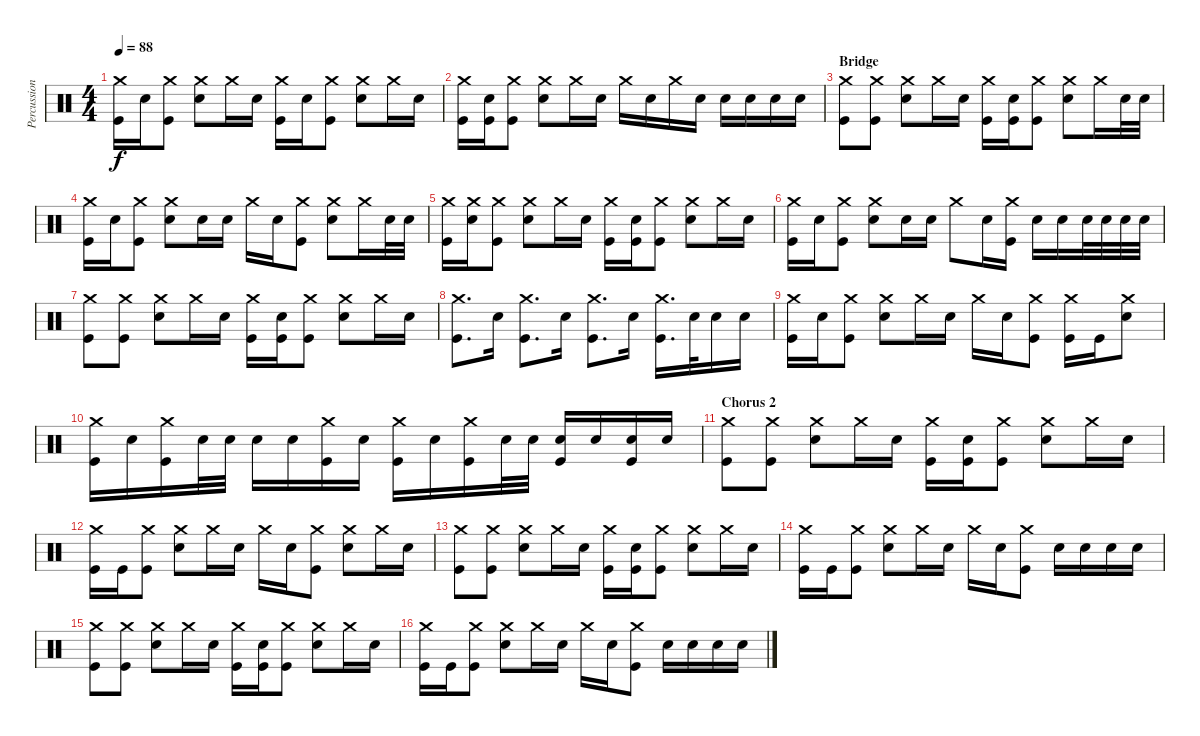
\track ("Percussion" "Percussion") {instrument percussion}
\staff {score}
\articulation defaults
\ts (4 4)
\tempo 88
\clef neutral
\ks c
("Crash medium (hit)" "Kick (hit)").16{dy f} "Snare (hit) 2".16 ("Crash medium (hit)" "Kick (hit)").8 ("Crash medium (hit)" "Snare (hit) 2").8 "Crash medium (hit)".16 "Snare (hit) 2".16 ("Crash medium (hit)" "Kick (hit)").16 "Snare (hit) 2".16 ("Crash medium (hit)" "Kick (hit)").8 ("Crash medium (hit)" "Snare (hit) 2").8 "Crash medium (hit)".16 "Snare (hit) 2".16 |
("Crash medium (hit)" "Kick (hit)").16 ("Snare (hit) 2" "Kick (hit)").16 ("Crash medium (hit)" "Kick (hit)").8 ("Crash medium (hit)" "Snare (hit) 2").8 "Crash medium (hit)".16 "Snare (hit) 2".16 "Crash medium (hit)".16 "Snare (hit) 2".16 "Crash medium (hit)".16 "Snare (hit) 2".16 "Snare (hit) 2".16 "Snare (hit) 2".16 "Snare (hit) 2".16 "Snare (hit) 2".16 |
\section ("" "Bridge")
("Crash medium (hit)" "Kick (hit)").8 ("Crash medium (hit)" "Kick (hit)").8 ("Crash medium (hit)" "Snare (hit) 2").8 "Crash medium (hit)".16 "Snare (hit) 2".16 ("Crash medium (hit)" "Kick (hit)").16 ("Snare (hit) 2" "Kick (hit)").16 ("Crash medium (hit)" "Kick (hit)").8 ("Crash medium (hit)" "Snare (hit) 2").8 "Crash medium (hit)".16 "Snare (hit) 2".32 "Snare (hit) 2".32 |
("Crash medium (hit)" "Kick (hit)").16 "Snare (hit) 2".16 ("Crash medium (hit)" "Kick (hit)").8 ("Crash medium (hit)" "Snare (hit) 2").8 "Snare (hit) 2".16 "Snare (hit) 2".16 "Crash medium (hit)".16 "Snare (hit) 2".16 ("Crash medium (hit)" "Kick (hit)").8 ("Crash medium (hit)" "Snare (hit) 2").8 "Crash medium (hit)".16 "Snare (hit) 2".32 "Snare (hit) 2".32 |
("Crash medium (hit)" "Kick (hit)").16 ("Crash medium (hit)" "Snare (hit) 2").16 ("Crash medium (hit)" "Kick (hit)").8 ("Crash medium (hit)" "Snare (hit) 2").8 "Crash medium (hit)".16 "Snare (hit) 2".16 ("Crash medium (hit)" "Kick (hit)").16 ("Snare (hit) 2" "Kick (hit)").16 ("Crash medium (hit)" "Kick (hit)").8 ("Crash medium (hit)" "Snare (hit) 2").8 "Crash medium (hit)".16 "Snare (hit) 2".16 |
("Crash medium (hit)" "Kick (hit)").16 "Snare (hit) 2".16 ("Crash medium (hit)" "Kick (hit)").8 ("Crash medium (hit)" "Snare (hit) 2").8 "Snare (hit) 2".16 "Snare (hit) 2".16 "Crash medium (hit)".8 "Snare (hit) 2".16 ("Crash medium (hit)" "Kick (hit)").16 "Snare (hit) 2".16 "Snare (hit) 2".16 "Snare (hit) 2".32 "Snare (hit) 2".32 "Snare (hit) 2".32 "Snare (hit) 2".32 |
("Crash medium (hit)" "Kick (hit)").8 ("Crash medium (hit)" "Kick (hit)").8 ("Crash medium (hit)" "Snare (hit) 2").8 "Crash medium (hit)".16 "Snare (hit) 2".16 ("Crash medium (hit)" "Kick (hit)").16 ("Snare (hit) 2" "Kick (hit)").16 ("Crash medium (hit)" "Kick (hit)").8 ("Crash medium (hit)" "Snare (hit) 2").8 "Crash medium (hit)".16 "Snare (hit) 2".16 |
("Crash medium (hit)" "Kick (hit)").8{d} "Snare (hit) 2".16 ("Crash medium (hit)" "Kick (hit)").8{d} "Snare (hit) 2".16 ("Crash medium (hit)" "Kick (hit)").8{d} "Snare (hit) 2".16 ("Crash medium (hit)" "Kick (hit)").16{d} "Snare (hit) 2".32 "Snare (hit) 2".16 "Snare (hit) 2".16 |
("Crash medium (hit)" "Kick (hit)").16 "Snare (hit) 2".16 ("Crash medium (hit)" "Kick (hit)").8 ("Crash medium (hit)" "Snare (hit) 2").8 "Crash medium (hit)".16 "Snare (hit) 2".16 "Crash medium (hit)".16 "Snare (hit) 2".16 ("Crash medium (hit)" "Kick (hit)").8 ("Crash medium (hit)" "Kick (hit)").16 "Kick (hit)".16 ("Crash medium (hit)" "Snare (hit) 2").8 |
("Crash medium (hit)" "Kick (hit)").16 "Snare (hit) 2".16 ("Crash medium (hit)" "Kick (hit)").16 "Snare (hit) 2".32 "Snare (hit) 2".32 "Snare (hit) 2".16 "Snare (hit) 2".16 ("Crash medium (hit)" "Kick (hit)").16 "Snare (hit) 2".16 ("Crash medium (hit)" "Kick (hit)").16 "Snare (hit) 2".16 ("Crash medium (hit)" "Kick (hit)").16 "Snare (hit) 2".32 "Snare (hit) 2".32 ("Snare (hit) 2" "Kick (hit)").16 "Snare (hit) 2".16 ("Snare (hit) 2" "Kick (hit)").16 "Snare (hit) 2".16 |
\section ("" "Chorus 2")
("Crash medium (hit)" "Kick (hit)").8 ("Crash medium (hit)" "Kick (hit)").8 ("Crash medium (hit)" "Snare (hit) 2").8 "Crash medium (hit)".16 "Snare (hit) 2".16 ("Crash medium (hit)" "Kick (hit)").16 ("Snare (hit) 2" "Kick (hit)").16 ("Crash medium (hit)" "Kick (hit)").8 ("Crash medium (hit)" "Snare (hit) 2").8 "Crash medium (hit)".16 "Snare (hit) 2".16 |
("Crash medium (hit)" "Kick (hit)").16 "Kick (hit)".16 ("Crash medium (hit)" "Kick (hit)").8 ("Crash medium (hit)" "Snare (hit) 2").8 "Crash medium (hit)".16 "Snare (hit) 2".16 "Crash medium (hit)".16 "Snare (hit) 2".16 ("Crash medium (hit)" "Kick (hit)").8 ("Crash medium (hit)" "Snare (hit) 2").8 "Crash medium (hit)".16 "Snare (hit) 2".16 |
("Crash medium (hit)" "Kick (hit)").8 ("Crash medium (hit)" "Kick (hit)").8 ("Crash medium (hit)" "Snare (hit) 2").8 "Crash medium (hit)".16 "Snare (hit) 2".16 ("Crash medium (hit)" "Kick (hit)").16 ("Snare (hit) 2" "Kick (hit)").16 ("Crash medium (hit)" "Kick (hit)").8 ("Crash medium (hit)" "Snare (hit) 2").8 "Crash medium (hit)".16 "Snare (hit) 2".16 |
("Crash medium (hit)" "Kick (hit)").16 "Kick (hit)".16 ("Crash medium (hit)" "Kick (hit)").8 ("Crash medium (hit)" "Snare (hit) 2").8 "Crash medium (hit)".16 "Snare (hit) 2".16 "Crash medium (hit)".16 "Snare (hit) 2".16 ("Crash medium (hit)" "Kick (hit)").8 "Snare (hit) 2".16 "Snare (hit) 2".16 "Snare (hit) 2".16 "Snare (hit) 2".16 |
("Crash medium (hit)" "Kick (hit)").8 ("Crash medium (hit)" "Kick (hit)").8 ("Crash medium (hit)" "Snare (hit) 2").8 "Crash medium (hit)".16 "Snare (hit) 2".16 ("Crash medium (hit)" "Kick (hit)").16 ("Snare (hit) 2" "Kick (hit)").16 ("Crash medium (hit)" "Kick (hit)").8 ("Crash medium (hit)" "Snare (hit) 2").8 "Crash medium (hit)".16 "Snare (hit) 2".16 |
("Crash medium (hit)" "Kick (hit)").16 "Kick (hit)".16 ("Crash medium (hit)" "Kick (hit)").8 ("Crash medium (hit)" "Snare (hit) 2").8 "Crash medium (hit)".16 "Snare (hit) 2".16 "Crash medium (hit)".16 "Snare (hit) 2".16 ("Crash medium (hit)" "Kick (hit)").8 "Snare (hit) 2".16 "Snare (hit) 2".16 "Snare (hit) 2".16 "Snare (hit) 2".16
